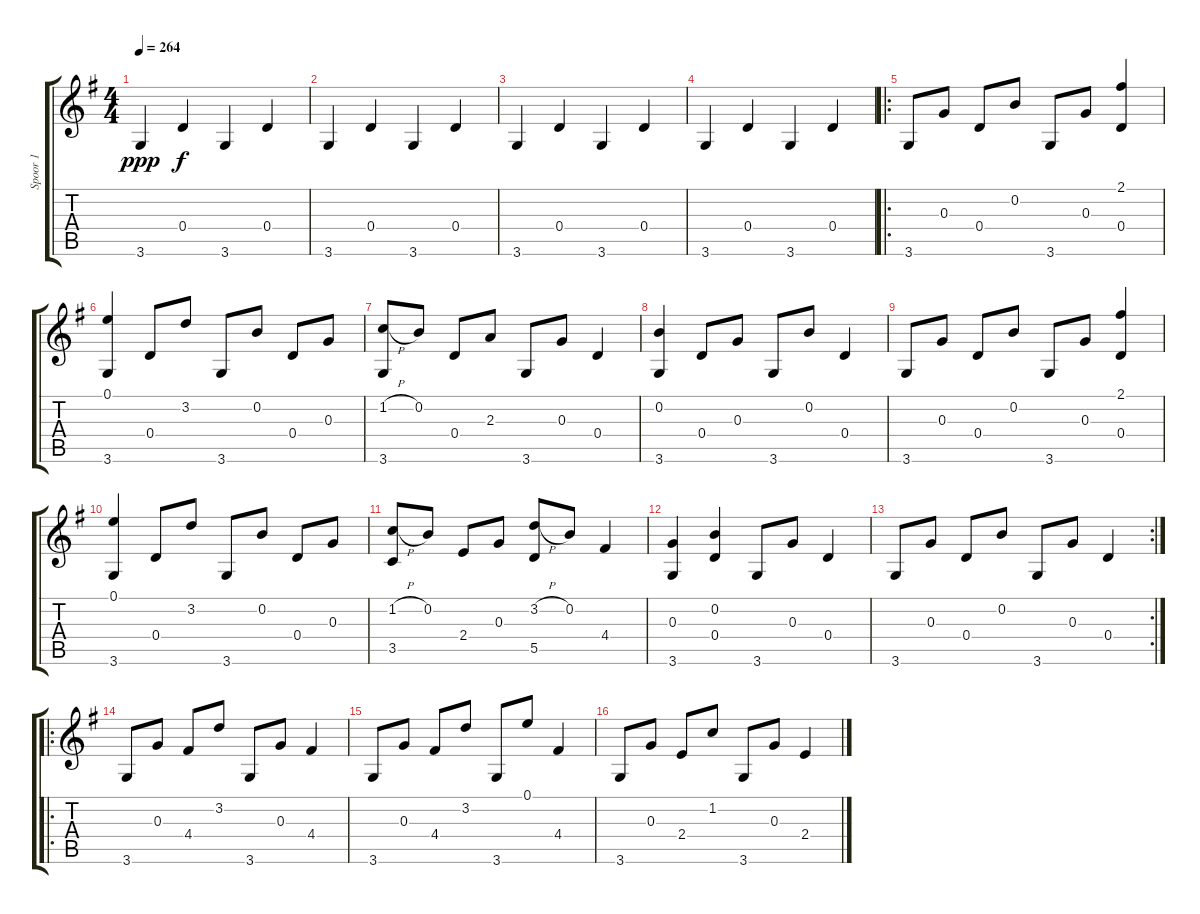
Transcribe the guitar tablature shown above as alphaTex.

\track ("Spoor 1" "Spoor 1") {instrument acousticguitarnylon}
\staff {score tabs}
\tuning (E4 B3 G3 D3 A2 E2) {hide}
\ts (4 4)
\tempo 264
\clef g2
\ks g
3.6.4{dy ppp instrument acousticguitarnylon} 0.4.4{dy f} 3.6.4 0.4.4 |
3.6.4 0.4.4 3.6.4 0.4.4 |
3.6.4 0.4.4 3.6.4 0.4.4 |
3.6.4 0.4.4 3.6.4 0.4.4 |
\ro
3.6.8 0.3.8 0.4.8 0.2.8 3.6.8 0.3.8 (2.1 0.4).4 |
(0.1 3.6).4 0.4.8 3.2.8 3.6.8 0.2.8 0.4.8 0.3.8 |
(1.2{h} 3.6).8 0.2.8 0.4.8 2.3.8 3.6.8 0.3.8 0.4.4 |
(0.2 3.6).4 0.4.8 0.3.8 3.6.8 0.2.8 0.4.4 |
3.6.8 0.3.8 0.4.8 0.2.8 3.6.8 0.3.8 (2.1 0.4).4 |
(0.1 3.6).4 0.4.8 3.2.8 3.6.8 0.2.8 0.4.8 0.3.8 |
(1.2{h} 3.5).8 0.2.8 2.4.8 0.3.8 (3.2{h} 5.5).8 0.2.8 4.4.4 |
(0.3 3.6).4 (0.2 0.4).4 3.6.8 0.3.8 0.4.4 |
\rc 2
3.6.8 0.3.8 0.4.8 0.2.8 3.6.8 0.3.8 0.4.4 |
\ro
3.6.8 0.3.8 4.4.8 3.2.8 3.6.8 0.3.8 4.4.4 |
3.6.8 0.3.8 4.4.8 3.2.8 3.6.8 0.1.8 4.4.4 |
3.6.8 0.3.8 2.4.8 1.2.8 3.6.8 0.3.8 2.4.4
